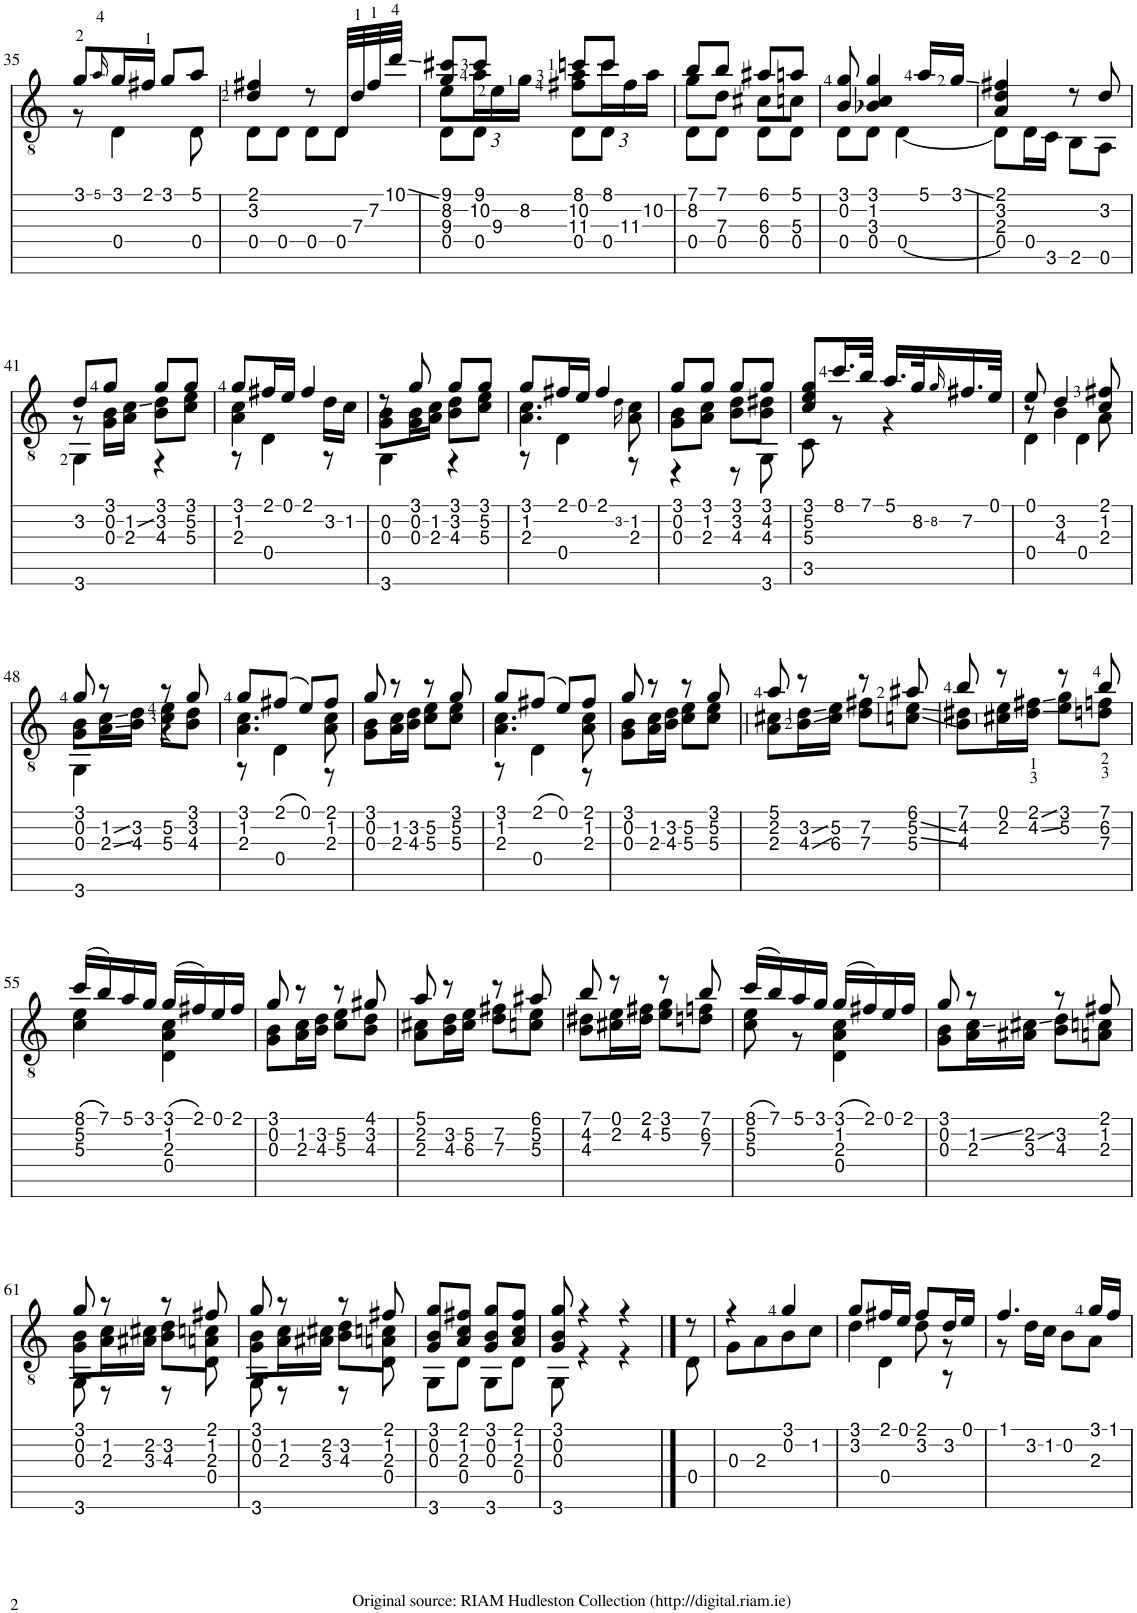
**kern	**kern
*part1	*part1
*staff2	*staff1
*I"Guitar	*
*I'Guit.	*
!!LO:PB:g=z
*	*clefGv2
*k[]	*k[]
*M2/4	*M2/4
=35	=35
*^	*^
8gL	8r	8g/L	8r
qa	.	16qa/	.
16gL	4D	16g/L	4D\
16f#JJ	.	16f#X/JJ	.
8gL	.	8g/L	.
8aJ	8D	8a/J	8D\
=36	=36	=36	=36
4d 4f#	8DL	4d/ 4f#X/	8D\L
.	8DJ	.	8D\J
8r	8DL	8r	8D\L
32DLLL	8DJ	32D/LLL	8D\J
32d	.	32d/	.
32f#	.	32f#/	.
32ddJJJ	.	32dd/JJJ	.
=37	=37	=37	=37
*	*^	*	*^
8g\ 8cc#\L	8eL	8DL	8g/ 8cc#X/L	8e\L	8D\L
*	*Xbrackettup	*	*	*Xbrackettup	*
8cc#J	24aL	8DJ	8cc#/J	24a\L	8D\J
.	24e	.	.	24e\	.
.	24gJJ	.	.	24g\JJ	.
8ccL	8f#\ 8a\L	8DL	8ccn/L	8f#X\ 8a\L	8D\L
8ccJ	24ccL	8DJ	8cc/J	24cc\L	8D\J
.	24f#	.	.	24f#\	.
.	24aJJ	.	.	24a\JJ	.
=38	=38	=38	=38	=38	=38
8bL	8gL	8DL	8b/L	8g\L	8D\L
8bJ	8dJ	8DJ	8b/J	8d\J	8D\J
8a#L	8c#L	8DL	8a#X/L	8c#X\L	8D\L
8aJ	8cJ	8DJ	8an/J	8cn\J	8D\J
*	*v	*v	*	*	*
*	*	*	*v	*v
=39	=39	=39	=39
8B 8g	8DL	8B/ 8g/	8D\L
4B- 4c 4g	8DJ	4B-X/ 4c/ 4g/	8D\J
.	[4D	.	[4D\
16aLL	.	16a/LL	.
16gJJ	.	16g/JJ	.
=40	=40	=40	=40
4A 4d 4f#	8DL]	4A/ 4d/ 4f#X/	8D\L]
.	16DL	.	16D\L
.	16CJJ	.	16C\JJ
8r	8BBL	8r	8BB\L
8d	8AAJ	8d/	8AA\J
!!LO:LB:g=z
=41	=41	=41	=41
*	*^	*	*^
8dL	8r	4GG	8d/L	8r	4GG\
8gJ	16G\ 16B\LL	.	8g/J	16G\ 16B\LL	.
.	16A\ 16c\JJ	.	.	16A\ 16c\JJ	.
8gL	8B\ 8d\L	4r	8g/L	8B\ 8d\L	4r
8gJ	8c\ 8e\J	.	8g/J	8c\ 8e\J	.
=42	=42	=42	=42	=42	=42
8gL	4A 4c	8r	8g/L	4A\ 4c\	8r
16f#L	.	4D	16f#X/L	.	4D\
16eJJ	.	.	16e/JJ	.	.
4f#	8ryy	.	4f#/	8ryy	.
.	16dLL	8r	.	16d\LL	8r
.	16cJJ	.	.	16c\JJ	.
=43	=43	=43	=43	=43	=43
8r	8G\ 8B\L	4GG	8r	8G\ 8B\L	4GG\
8g	16G\ 16B\L	.	8g/	16G\ 16B\L	.
.	16A\ 16c\JJ	.	.	16A\ 16c\JJ	.
8gL	8B\ 8d\L	4r	8g/L	8B\ 8d\L	4r
8gJ	8c\ 8e\J	.	8g/J	8c\ 8e\J	.
=44	=44	=44	=44	=44	=44
8gL	4.A 4.c	8r	8g/L	4.A\ 4.c\	8r
16f#L	.	4D	16f#X/L	.	4D\
16eJJ	.	.	16e/JJ	.	.
4f#	.	.	4f#/	.	.
.	qd	.	.	16qd\	.
.	8A 8c	8r	.	8A\ 8c\	8r
=45	=45	=45	=45	=45	=45
8gL	8G\ 8B\L	4r	8g/L	8G\ 8B\L	4r
8gJ	8A\ 8c\J	.	8g/J	8A\ 8c\J	.
8gL	8B\ 8d\L	8r	8g/L	8B\ 8d\L	8r
8gJ	8B\ 8d#\J	8GG	8g/J	8B\ 8d#X\J	8GG\
*	*v	*v	*	*	*
*	*	*	*v	*v
=46	=46	=46	=46
8c\ 8e\ 8g\L	8C	8c/ 8e/ 8g/L	8C\
16.ccL	8r	16.cc/L	8r
32bJJk	.	32b/JJk	.
16.aLL	4r	16.a/LL	4r
32gJk	.	32g/K	.
qg	.	16qg/	.
16.f#L	.	16.f#X/	.
32eJJk	.	32e/JJk	.
=47	=47	=47	=47
*	*^	*	*^
8e	8r	4D	8e/	8r	4D\
4d	4B	.	4d/	4B\	.
.	.	4D	.	.	4D\
8c 8f#	8A	.	8c/ 8f#X/	8A\	.
!!LO:LB:g=z	!!	!!
=48	=48	=48	=48	=48	=48
8g	8G\ 8B\L	4GG	8g/	8G\ 8B\L	4GG\
8r	16A\ 16c\L	.	8r	16A\ 16c\L	.
.	16B\ 16d\JJ	.	.	16B\ 16d\JJ	.
8r	8c\ 8e\L	4r	8r	8c\ 8e\L	4r
8g	8B\ 8d\J	.	8g/	8B\ 8d\J	.
=49	=49	=49	=49	=49	=49
8gL	4.A 4.c	8r	8g/L	4.A\ 4.c\	8r
8f#J	.	4D	(8f#X/J	.	4D\
8eL	.	.	8e/L)	.	.
8f#J	8A 8c	8r	8f#/J	8A\ 8c\	8r
*	*v	*v	*	*	*
*	*	*	*v	*v
=50	=50	=50	=50
8g	8G\ 8B\L	8g/	8G\ 8B\L
8r	16A\ 16c\L	8r	16A\ 16c\L
.	16B\ 16d\JJ	.	16B\ 16d\JJ
8r	8c\ 8e\L	8r	8c\ 8e\L
8g	8c\ 8e\J	8g/	8c\ 8e\J
=51	=51	=51	=51
*	*^	*	*^
8gL	4.A 4.c	8r	8g/L	4.A\ 4.c\	8r
8f#XJ	.	4D	(8f#X/J	.	4D\
8eL	.	.	8e/L)	.	.
8f#J	8A 8c	8r	8f#/J	8A\ 8c\	8r
*	*v	*v	*	*	*
*	*	*	*v	*v
=52	=52	=52	=52
8g	8G\ 8B\L	8g/	8G\ 8B\L
8r	16A\ 16c\L	8r	16A\ 16c\L
.	16B\ 16d\JJ	.	16B\ 16d\JJ
8r	8c\ 8e\L	8r	8c\ 8e\L
8g	8c\ 8e\J	8g/	8c\ 8e\J
=53	=53	=53	=53
8a	8A\ 8c#\L	8a/	8A\ 8c#X\L
8r	16B\ 16d\L	8r	16B\ 16d\L
.	16c#\ 16e\JJ	.	16c#\ 16e\JJ
8r	8d\ 8f#\L	8r	8d\ 8f#X\L
8a#	8c\ 8e\J	8a#X/	8cn\ 8e\J
=54	=54	=54	=54
8b	8B\ 8d#\L	8b/	8B\ 8d#X\L
8r	16c#\ 16e\L	8r	16c#X\ 16e\L
.	16d#\ 16f#\JJ	.	16d#\ 16f#X\JJ
8r	8e\ 8g\L	8r	8e\ 8g\L
8b	8d\ 8f\J	8b/	8dn\ 8fn\J
!!LO:LB:g=z	!!
=55	=55	=55	=55
16ccLL	4c 4e	(16cc/LL	4c\ 4e\
16bJ	.	16b/)	.
16aL	.	16a/	.
16gJJ	.	16g/JJ	.
16gLL	4D 4A 4c	(16g/LL	4D\ 4A\ 4c\
16f#J	.	16f#X/)	.
16eL	.	16e/	.
16f#JJ	.	16f#/JJ	.
=56	=56	=56	=56
8g	8G\ 8B\L	8g/	8G\ 8B\L
8r	16A\ 16c\L	8r	16A\ 16c\L
.	16B\ 16d\JJ	.	16B\ 16d\JJ
8r	8c\ 8e\L	8r	8c\ 8e\L
8g#	8B\ 8d\J	8g#X/	8B\ 8d\J
=57	=57	=57	=57
8a	8A\ 8c#\L	8a/	8A\ 8c#X\L
8r	16B\ 16d\L	8r	16B\ 16d\L
.	16c#\ 16e\JJ	.	16c#\ 16e\JJ
8r	8d\ 8f#\L	8r	8d\ 8f#X\L
8a#	8c\ 8e\J	8a#X/	8cn\ 8e\J
=58	=58	=58	=58
8b	8B\ 8d#\L	8b/	8B\ 8d#X\L
8r	16c#\ 16e\L	8r	16c#X\ 16e\L
.	16d#\ 16f#\JJ	.	16d#\ 16f#X\JJ
8r	8e\ 8g\L	8r	8e\ 8g\L
8b	8d\ 8f\J	8b/	8dn\ 8fn\J
=59	=59	=59	=59
16ccLL	8c 8e	(16cc/LL	8c\ 8e\
16bJ	.	16b/)	.
16aL	8r	16a/	8r
16gJJ	.	16g/JJ	.
16gLL	4D 4A 4c	(16g/LL	4D\ 4A\ 4c\
16f#XJ	.	16f#X/)	.
16eL	.	16e/	.
16f#JJ	.	16f#/JJ	.
=60	=60	=60	=60
8g	8G\ 8B\L	8g/	8G\ 8B\L
8r	16A\ 16c\L	8r	16A\ 16c\L
.	16A#\ 16c#\JJ	.	16A#X\ 16c#X\JJ
8r	8B\ 8d\L	8r	8B\ 8d\L
8f#	8A\ 8c\J	8f#X/	8An\ 8cn\J
!!LO:LB:g=z
=61	=61	=61	=61
*	*^	*	*^
8g	8G\ 8B\L	8GG	8g/	8G\ 8B\L	8GG\
8r	16A\ 16c\L	8r	8r	16A\ 16c\L	8r
.	16A#X\ 16c#X\JJ	.	.	16A#X\ 16c#X\JJ	.
8r	8B\ 8d\L	8r	8r	8B\ 8d\L	8r
8f#	8An\ 8cn\J	8D	8f#X/	8An\ 8cn\J	8D\
=62	=62	=62	=62	=62	=62
8g	8G\ 8B\L	8GG	8g/	8G\ 8B\L	8GG\
8r	16A\ 16c\L	8r	8r	16A\ 16c\L	8r
.	16A#X\ 16c#X\JJ	.	.	16A#X\ 16c#X\JJ	.
8r	8B\ 8d\L	8r	8r	8B\ 8d\L	8r
8f#X	8An\ 8cn\J	8D	8f#X/	8An\ 8cn\J	8D\
*	*v	*v	*	*	*
*	*	*	*v	*v
=63	=63	=63	=63
8G\ 8B\ 8g\L	8GGL	8G/ 8B/ 8g/L	8GG\L
8A\ 8c\ 8f#\J	8DJ	8A/ 8c/ 8f#X/J	8D\J
8G\ 8B\ 8g\L	8GGL	8G/ 8B/ 8g/L	8GG\L
8A\ 8c\ 8f#\J	8DJ	8A/ 8c/ 8f#/J	8D\J
=64	=64	=64	=64
8G 8B 8g	8GG	8G/ 8B/ 8g/	8GG\
4r	4r	4r	4r
8r	8r	8r	8r
==65	==65	==65	==65
8r	8D	8r	8D\
8r	8r	8r	8r
=66	=66	=66	=66
4r	8GL	4r	8G\L
.	8AJ	.	8A\
4g	8BL	4g/	8B\
.	8cJ	.	8c\J
=67	=67	=67	=67
*	*^	*	*^
8gL	4d	8ryy	8g/L	4d\	8ryy
16f#L	.	4D	16f#X/L	.	4D\
16eJJ	.	.	16e/JJ	.	.
8f#L	8d	.	8f#/L	8d\	.
16dL	8r	8r	16d/L	8r	8r
16eJJ	.	.	16e/JJ	.	.
*	*v	*v	*	*	*
*	*	*	*v	*v
=68	=68	=68	=68
4.f	8r	4.f/	8r
.	16dLL	.	16d\LL
.	16cJJ	.	16c\JJ
.	8BL	.	8B\L
16gLL	8AJ	16g/LL	8A\J
16fJJ	.	16f/JJ	.
*v	*v	*	*
*	*v	*v
=	=
*-	*-
